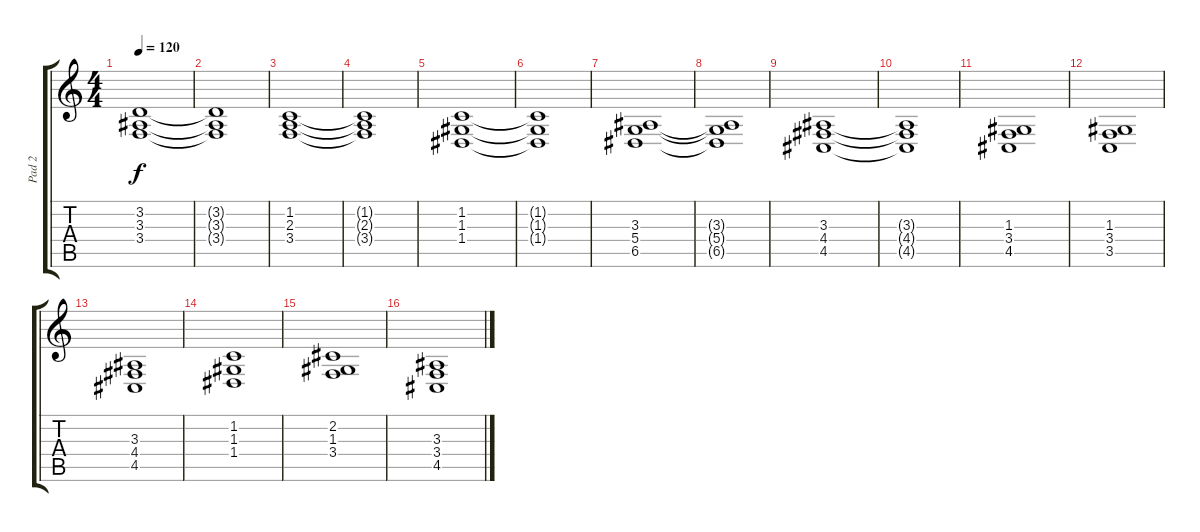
\track ("Pad 2" "Pad 2") {instrument pad2warm}
\staff {score tabs}
\tuning (E4 B3 G3 D3 A2 E2) {hide}
\ts (4 4)
\tempo 120
\clef g2
\ks c
(3.2 3.3 3.4).1{dy f} |
(3.2{t} 3.3{t} 3.4{t}).1 |
(1.2 2.3 3.4).1 |
(1.2{t} 2.3{t} 3.4{t}).1 |
(1.2 1.3 1.4).1 |
(1.2{t} 1.3{t} 1.4{t}).1 |
(3.3 5.4 6.5).1 |
(3.3{t} 5.4{t} 6.5{t}).1 |
(3.3 4.4 4.5).1 |
(3.3{t} 4.4{t} 4.5{t}).1 |
(1.3 3.4 4.5).1 |
(1.3 3.4 3.5).1 |
(3.3 4.4 4.5).1 |
(1.2 1.3 1.4).1 |
(2.2 1.3 3.4).1 |
(3.3 3.4 4.5).1
